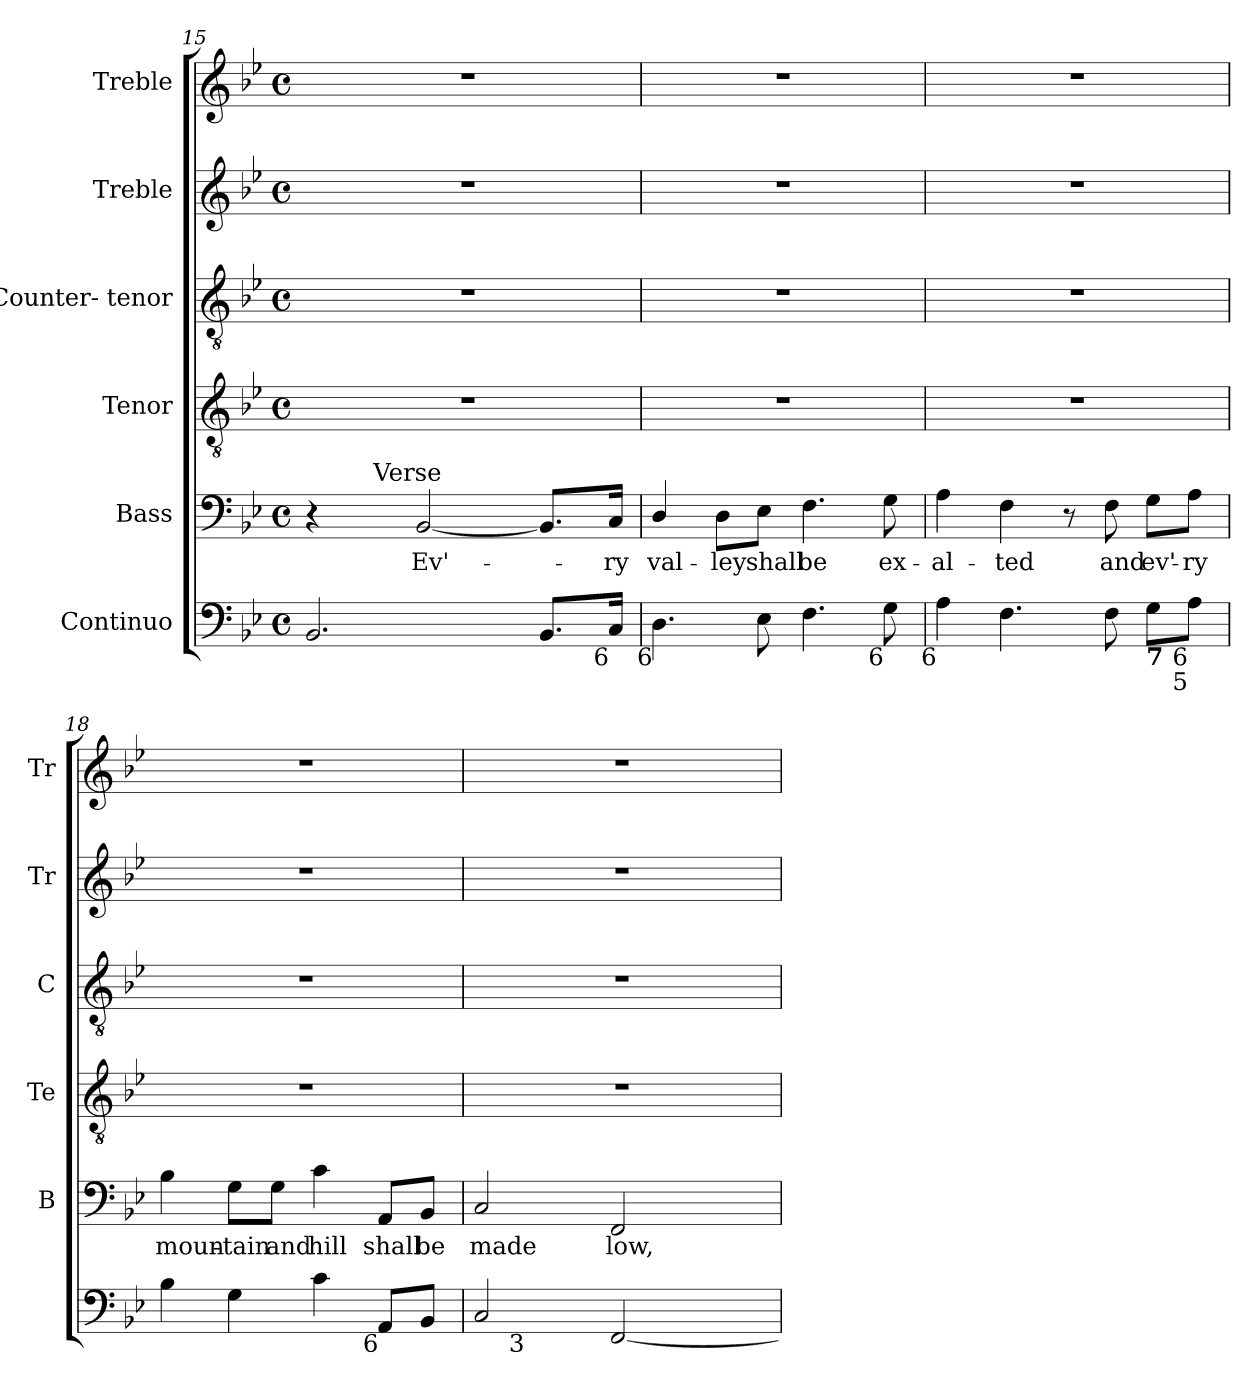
**kern	**kern	**text	**kern	**kern	**kern	**kern
*part6	*part5	*part5	*part4	*part3	*part2	*part1
*staff6	*staff5	*staff5	*staff4	*staff3	*staff2	*staff1
*I"Continuo	*I"Bass	*	*I"Tenor	*I"Counter- tenor	*I"Treble	*I"Treble
*	*I'B	*	*I'Te	*I'C	*I'Tr	*I'Tr
!!LO:LB:g=z
*clefF4	*clefF4	*	*clefGv2	*clefGv2	*clefG2	*clefG2
*	*	*	*ITrd7c12	*ITrd7c12	*	*
*k[b-e-]	*k[b-e-]	*	*k[b-e-]	*k[b-e-]	*k[b-e-]	*k[b-e-]
*B-:	*B-:	*	*B-:	*B-:	*B-:	*B-:
*M4/4	*M4/4	*	*M4/4	*M4/4	*M4/4	*M4/4
*met(c)	*met(c)	*	*met(c)	*met(c)	*met(c)	*met(c)
=15	=15	=15	=15	=15	=15	=15
*	*^	*	*	*	*	*
2.BB-i/	4r	16ryy	.	1r	1r	1r	1r
.	.	32ryy	.	.	.	.	.
.	.	64ryy	.	.	.	.	.
.	.	128ryy	.	.	.	.	.
.	.	512ryy	.	.	.	.	.
!	!	!LO:TX:a:t=Verse	!	!	!	!	!
.	.	2ryy	.	.	.	.	.
!	!	!	!LO:LY:b:color=#000000	!	!	!	!
.	[2BB-i/	.	Ev'-	.	.	.	.
.	.	4ryy	.	.	.	.	.
8.BB-i/L	8.BB-i/L]	.	.	.	.	.	.
.	.	8ryy	.	.	.	.	.
!LO:TX:b:rj:t=6	!	!	!	!	!	!	!
!	!	!	!LO:LY:b:color=#000000	!	!	!	!
16Ci/Jk	16Ci/Jk	.	-ry	.	.	.	.
.	.	256.ryy	.	.	.	.	.
*	*v	*v	*	*	*	*	*
=16	=16	=16	=16	=16	=16	=16
*	*^	*	*	*	*	*
!LO:TX:b:rj:t=6	!	!	!	!	!	!	!
!	!	!	!LO:LY:b:color=#000000	!	!	!	!
*	*v	*v	*	*	*	*	*
4.Di\	4Di/	val-	1r	1r	1r	1r
!	!	!LO:LY:b:color=#000000	!	!	!	!
.	8Di\L	-ley	.	.	.	.
!	!	!LO:LY:b:color=#000000	!	!	!	!
8E-i\	8E-i\J	shall	.	.	.	.
!	!	!LO:LY:b:color=#000000	!	!	!	!
4.Fi\	4.Fi\	be	.	.	.	.
!LO:TX:b:rj:t=6	!	!	!	!	!	!
!	!	!LO:LY:b:color=#000000	!	!	!	!
8Gi\	8Gi\	ex-	.	.	.	.
=17	=17	=17	=17	=17	=17	=17
!LO:TX:b:rj:t=6	!	!	!	!	!	!
!	!	!LO:LY:b:color=#000000	!	!	!	!
4Ai\	4Ai\	-al-	1r	1r	1r	1r
!	!	!LO:LY:b:color=#000000	!	!	!	!
4.Fi\	4Fi\	-ted	.	.	.	.
.	8r	.	.	.	.	.
!	!	!LO:LY:b:color=#000000	!	!	!	!
8Fi\	8Fi\	and	.	.	.	.
!LO:TX:b:B:t=7	!	!	!	!	!	!
!	!	!LO:LY:b:color=#000000	!	!	!	!
8Gi\L	8Gi\L	ev'-	.	.	.	.
!LO:TX:b:rj:t=6	!	!	!	!	!	!
!LO:TX:b:rj:t=5	!	!	!	!	!	!
!	!	!LO:LY:b:color=#000000	!	!	!	!
8Ai\J	8Ai\J	-ry	.	.	.	.
=18	=18	=18	=18	=18	=18	=18
!	!	!LO:LY:b:color=#000000	!	!	!	!
4B-i\	4B-i\	moun-	1r	1r	1r	1r
!	!	!LO:LY:b:color=#000000	!	!	!	!
4Gi\	8Gi\L	-tain	.	.	.	.
!	!	!LO:LY:b:color=#000000	!	!	!	!
.	8Gi\J	and	.	.	.	.
!	!	!LO:LY:b:color=#000000	!	!	!	!
4ci\	4ci\	hill	.	.	.	.
!LO:TX:b:rj:t=6	!	!	!	!	!	!
!	!	!LO:LY:b:color=#000000	!	!	!	!
8AAi/L	8AAi/L	shall	.	.	.	.
!	!	!LO:LY:b:color=#000000	!	!	!	!
8BB-i/J	8BB-i/J	be	.	.	.	.
!!LO:LB:g=z
=19	=19	=19	=19	=19	=19	=19
!LO:TX:b:rj:t=4	!	!	!	!	!	!
!	!	!LO:LY:b:color=#000000	!	!	!	!
*^	*	*	*	*	*	*
2Ci/	16ryy	2Ci/	made	1r	1r	1r	1r
.	32ryy	.	.	.	.	.	.
.	512.ryy	.	.	.	.	.	.
!	!LO:TX:b:rj:t=3	!	!	!	!	!	!
.	2ryy	.	.	.	.	.	.
!	!	!	!LO:LY:b:color=#000000	!	!	!	!
[2FFi/	.	2FFi/	low,	.	.	.	.
.	4ryy	.	.	.	.	.	.
.	8ryy	.	.	.	.	.	.
.	64ryy	.	.	.	.	.	.
.	128ryy	.	.	.	.	.	.
.	256ryy	.	.	.	.	.	.
.	1024ryy	.	.	.	.	.	.
*v	*v	*	*	*	*	*	*
=	=	=	=	=	=	=
*-	*-	*-	*-	*-	*-	*-
